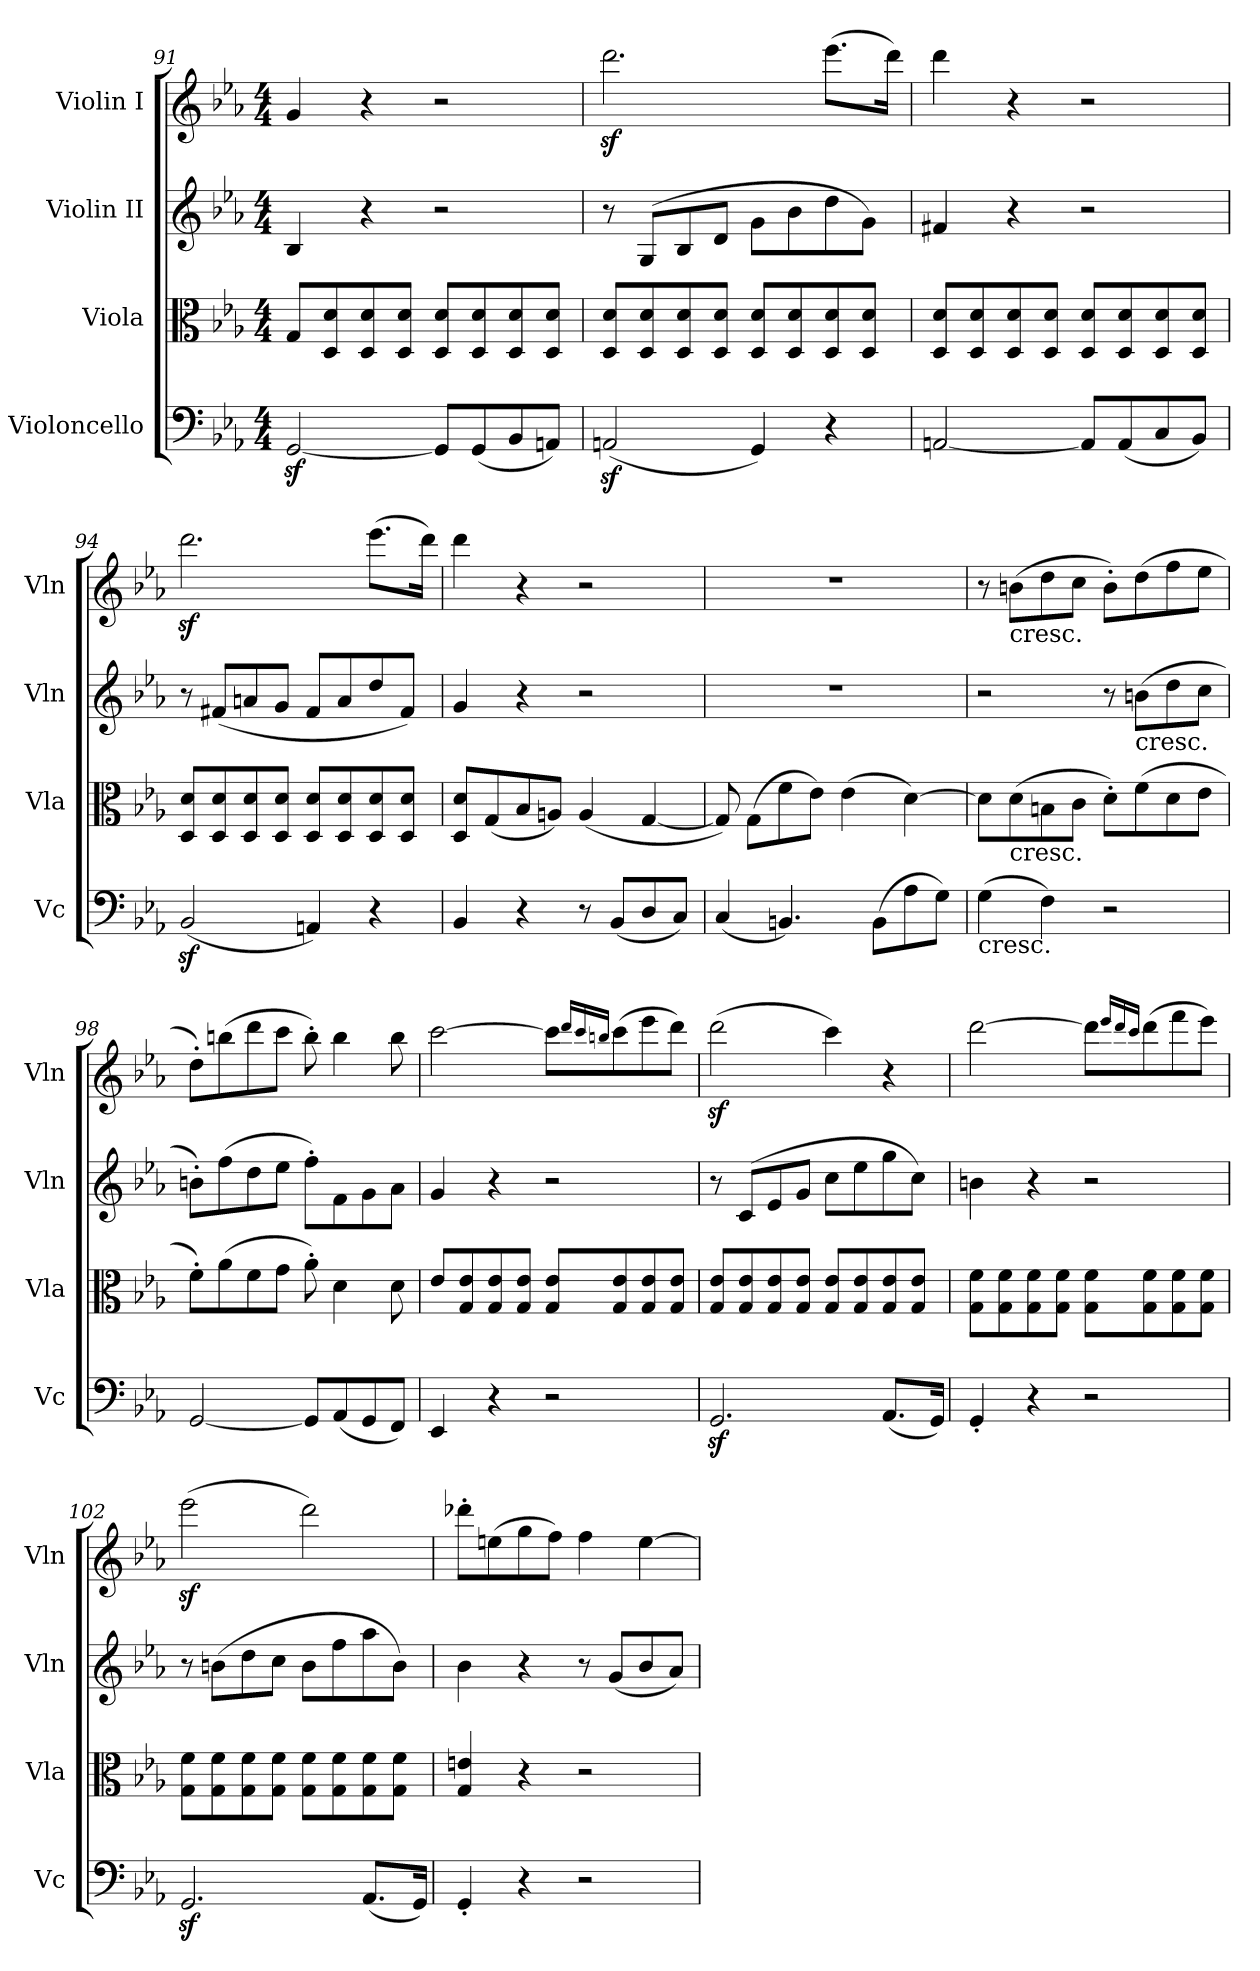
**kern	**kern	**kern	**kern
*part4	*part3	*part2	*part1
*staff4	*staff3	*staff2	*staff1
*I"Violoncello	*I"Viola	*I"Violin II	*I"Violin I
*I'Vc	*I'Vla	*I'Vln	*I'Vln
*clefF4	*clefC3	*clefG2	*clefG2
*k[b-e-a-]	*k[b-e-a-]	*k[b-e-a-]	*k[b-e-a-]
*M4/4	*M4/4	*M4/4	*M4/4
=91	=91	=91	=91
[2GGz	8GL	4B-	4g
.	8D 8d	.	.
.	8D 8d	4r	4r
.	8D 8dJ	.	.
8GGL]	8D 8dL	2r	2r
(8GG	8D 8d	.	.
8BB-	8D 8d	.	.
8AAnJ)	8D 8dJ	.	.
=92	=92	=92	=92
(2AAnz	8D 8dL	8r	2.dddz
.	8D 8d	(8GL	.
.	8D 8d	8B-	.
.	8D 8dJ	8dJ	.
4GG)	8D 8dL	8gL	.
.	8D 8d	8b-	.
4r	8D 8d	8dd	(8.eee-L
.	8D 8dJ	8gJ)	.
.	.	.	16dddJk)
=93	=93	=93	=93
[2AAn	8D 8dL	4f#X	4ddd
.	8D 8d	.	.
.	8D 8d	4r	4r
.	8D 8dJ	.	.
8AAL]	8D 8dL	2r	2r
(8AA	8D 8d	.	.
8C	8D 8d	.	.
8BB-J)	8D 8dJ	.	.
=94	=94	=94	=94
(2BB-z	8D 8dL	8r	2.dddz
.	8D 8d	(8f#XL	.
.	8D 8d	8an	.
.	8D 8dJ	8gJ	.
4AAn)	8D 8dL	8f#L	.
.	8D 8d	8a	.
4r	8D 8d	8dd	(8.eee-L
.	8D 8dJ	8f#J)	.
.	.	.	16dddJk)
=95	=95	=95	=95
4BB-	8D 8dL	4g	4ddd
.	(8G	.	.
4r	8B-	4r	4r
.	8AnJ)	.	.
8r	(4A	2r	2r
(8BB-L	.	.	.
8D	[4G	.	.
8CJ)	.	.	.
=96	=96	=96	=96
(4C	8G])	1r	1r
.	(8GL	.	.
4.BBn)	8f	.	.
.	8e-J)	.	.
.	(4e-	.	.
(8BBL	.	.	.
8A-	[4d)	.	.
8GJ)	.	.	.
=97	=97	=97	=97
!LO:TX:b:t=cresc.	!	!	!
(4G	8dL]	2r	8r
!	!	!	!LO:TX:b:t=cresc.
!	!LO:TX:b:t=cresc.	!	!
.	(8d	.	(8bnL
4F)	8Bn	.	8dd
.	8cJ	.	8ccJ
2r	8d'L)	8r	8b'L)
!	!	!LO:TX:b:t=cresc.	!
.	(8f	(8bnL	(8dd
.	8d	8dd	8ff
.	8e-J	8ccJ	8ee-J
=98	=98	=98	=98
[2GG	8f'L)	8bn'L)	8dd'L)
.	(8a-	(8ff	(8bbn
.	8f	8dd	8ddd
.	8gJ	8ee-J	8cccJ
8GGL]	8a-')	8ff'L)	8bb')
(8AA-	4d	8f	4bb
8GG	.	8g	.
8FFJ)	8d	8a-J	8bb
=99	=99	=99	=99
4EE-	8e-L	4g	[2ccc
.	8G 8e-	.	.
4r	8G 8e-	4r	.
.	8G 8e-J	.	.
2r	8G 8e-L	2r	8cccL]
.	.	.	16qqddd/LL
.	.	.	16qqccc/
.	.	.	16qqbbn/JJ
.	8G 8e-	.	(8ccc
.	8G 8e-	.	8eee-
.	8G 8e-J	.	8dddJ)
=100	=100	=100	=100
2.GGz	8G 8e-L	8r	(2dddz
.	8G 8e-	(8cL	.
.	8G 8e-	8e-	.
.	8G 8e-J	8gJ	.
.	8G 8e-L	8ccL	4ccc)
.	8G 8e-	8ee-	.
(8.AA-L	8G 8e-	8gg	4r
.	8G 8e-J	8ccJ)	.
16GGJk)	.	.	.
=101	=101	=101	=101
4GG'	8G 8fL	4bn	[2ddd
.	8G 8f	.	.
4r	8G 8f	4r	.
.	8G 8fJ	.	.
2r	8G 8fL	2r	8dddL]
.	.	.	16qqeee-/LL
.	.	.	16qqddd/
.	.	.	16qqccc/JJ
.	8G 8f	.	(8ddd
.	8G 8f	.	8fff
.	8G 8fJ	.	8eee-J)
=102	=102	=102	=102
2.GGz	8G 8fL	8r	(2eee-z
.	8G 8f	(8bnL	.
.	8G 8f	8dd	.
.	8G 8fJ	8ccJ	.
.	8G 8fL	8bL	2ddd)
.	8G 8f	8ff	.
(8.AA-L	8G 8f	8aa-	.
.	8G 8fJ	8bJ)	.
16GGJk)	.	.	.
=103	=103	=103	=103
4GG'	4G 4en	4b-	8ddd-X'L
.	.	.	(8een
4r	4r	4r	8gg
.	.	.	8ffJ)
2r	2r	8r	4ff
.	.	(8gL	.
.	.	8b-	[4ee
.	.	8a-J)	.
=	=	=	=
*-	*-	*-	*-
